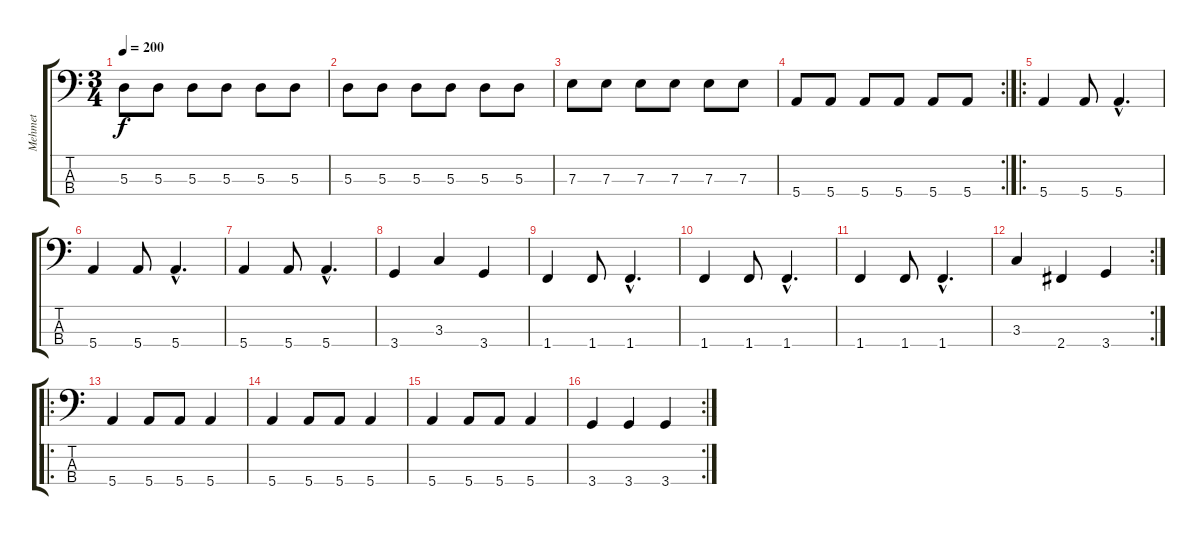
\track ("Mehmet" "Mehmet") {instrument electricbassfinger}
\staff {score tabs}
\tuning (G2 D2 A1 E1) {hide}
\ts (3 4)
\tempo 200
\clef f4
\ks c
5.3.8{dy f} 5.3.8 5.3.8 5.3.8 5.3.8 5.3.8 |
5.3.8 5.3.8 5.3.8 5.3.8 5.3.8 5.3.8 |
7.3.8 7.3.8 7.3.8 7.3.8 7.3.8 7.3.8 |
\rc 2
5.4.8 5.4.8 5.4.8 5.4.8 5.4.8 5.4.8 |
\ro
5.4.4 5.4.8 5.4{hac}.4{d} |
5.4.4 5.4.8 5.4{hac}.4{d} |
5.4.4 5.4.8 5.4{hac}.4{d} |
3.4.4 3.3.4 3.4.4 |
1.4.4 1.4.8 1.4{hac}.4{d} |
1.4.4 1.4.8 1.4{hac}.4{d} |
1.4.4 1.4.8 1.4{hac}.4{d} |
\rc 2
3.3.4 2.4.4 3.4.4 |
\ro
5.4.4 5.4.8 5.4.8 5.4.4 |
5.4.4 5.4.8 5.4.8 5.4.4 |
5.4.4 5.4.8 5.4.8 5.4.4 |
\rc 2
3.4.4 3.4.4 3.4.4
